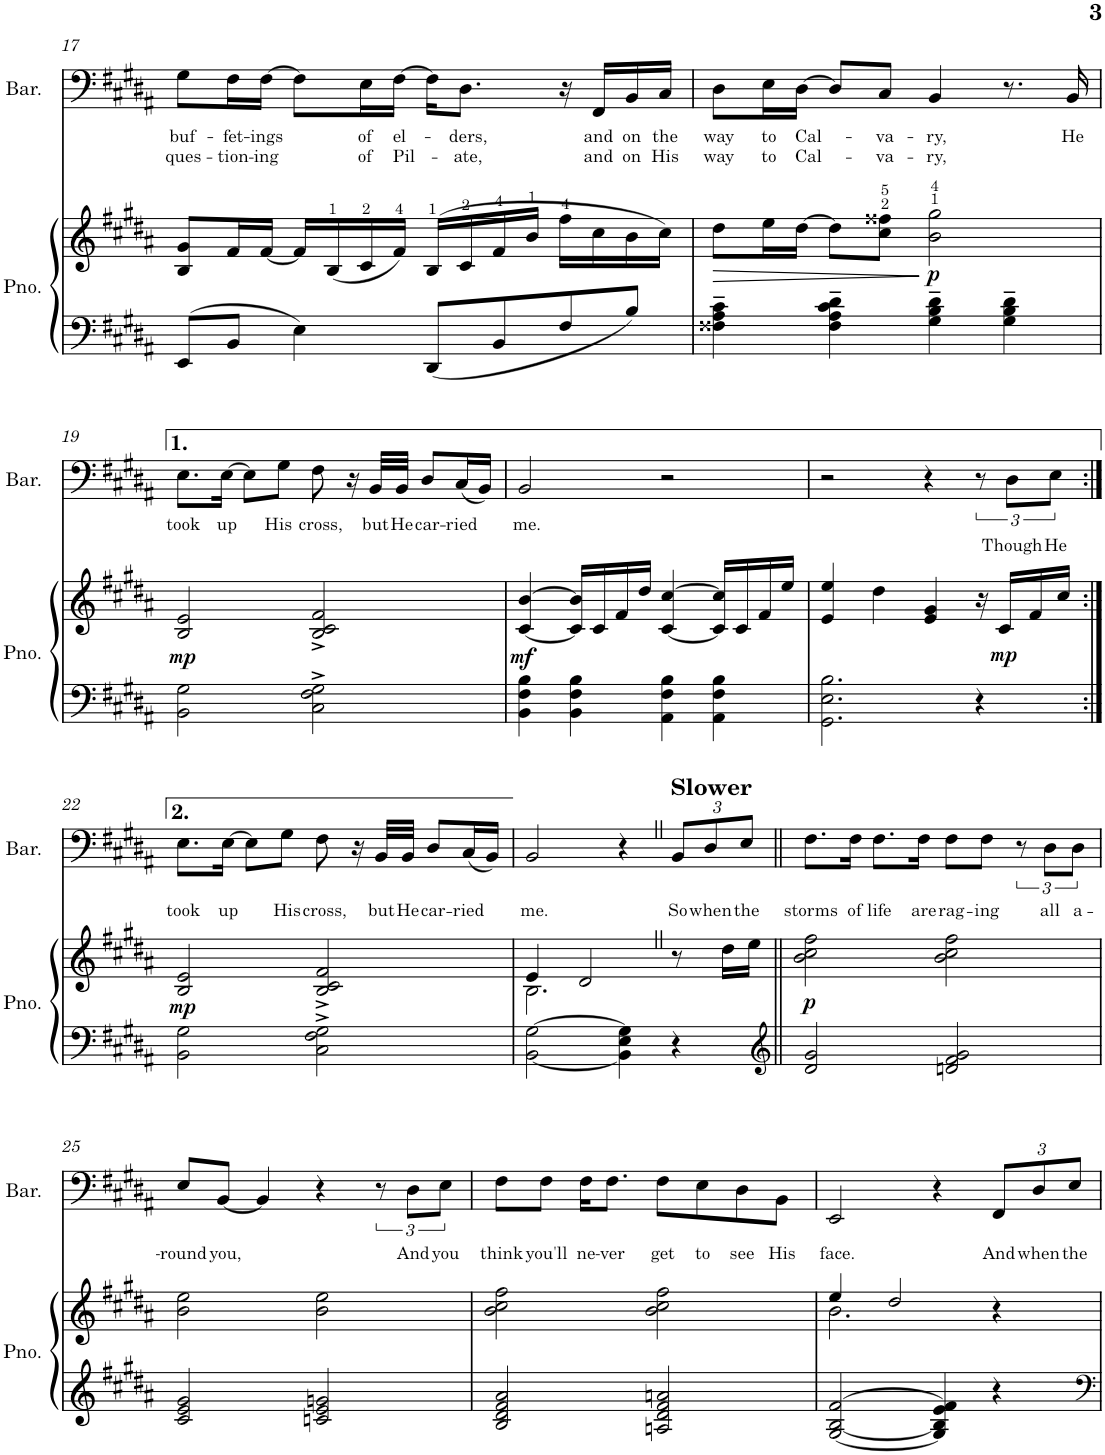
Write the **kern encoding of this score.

**kern	**kern	**dynam	**kern	**text	**text
*part2	*part2	*part2	*part1	*part1	*part1
*staff3	*staff2	*staff2/3	*staff1	*staff1	*staff1
*I"Piano	*	*	*I"Baritone	*	*
*I'Pno.	*	*	*I'Bar.	*	*
!!LO:PB:g=z
*clefF4	*clefG2	*	*clefF4	*	*
*k[f#c#g#d#a#]	*k[f#c#g#d#a#]	*	*k[f#c#g#d#a#]	*	*
*M4/4	*M4/4	*	*M4/4	*	*
=17	=17	=17	=17	=17	=17
!	!	!	!	!LO:LY:b	!LO:LY:b
8EE/L	8B/ 8g#/L	.	8G#\L	buf-	ques-
!	!	!	!	!LO:LY:b	!LO:LY:b
8BB/J	16f#/L	.	16F#\L	-fet-	-tion-
!	!	!	!	!LO:LY:b	!LO:LY:b
.	[16f#/JJ	.	[16F#\JJ	-ings	-ing
4E\	16f#/LL]	.	8F#\L]	.	.
.	(16B/	.	.	.	.
!	!	!	!	!LO:LY:b	!LO:LY:b
.	16c#/	.	16E\L	of	of
!	!	!	!	!LO:LY:b	!LO:LY:b
.	16f#/JJ)	.	[16F#\JJ	el-	Pil-
8DD#/L	(16B/LL	.	16F#\KL]	.	.
!	!	!	!	!LO:LY:b	!LO:LY:b
.	16c#/	.	8.D#\J	-ders,	-ate,
8BB/	16f#/	.	.	.	.
.	16b/JJ	.	.	.	.
8F#/	16ff#\LL	.	16r	.	.
!	!	!	!	!LO:LY:b	!LO:LY:b
.	16cc#\	.	16FF#/LL	and	and
!	!	!	!	!LO:LY:b	!LO:LY:b
8B/J	16b\	.	16BB/	on	on
!	!	!	!	!LO:LY:b	!LO:LY:b
.	16cc#\JJ)	.	16C#/JJ	the	His
=18	=18	=18	=18	=18	=18
!	!	!LO:HP:b	!	!LO:LY:b	!LO:LY:b
4F##X\~ 4A#\~ 4c#\~	8dd#\L	>	8D#\L	way	way
!	!	!	!	!LO:LY:b	!LO:LY:b
.	16ee\L	.	16E\L	to	to
!	!	!	!	!LO:LY:b	!LO:LY:b
.	[16dd#\JJ	.	[16D#\JJ	Cal-	Cal-
4F##\~ 4A#\~ 4c#\~ 4d#\~	8dd#\L]	.	8D#/L]	.	.
!	!	!	!	!LO:LY:b	!LO:LY:b
.	8cc#\ 8ff##X\J	.	8C#/J	-va-	-va-
!	!	!LO:DY:n=1:b	!	!LO:LY:b	!LO:LY:b
4G#\~ 4B\~ 4d#\~	2b\ 2gg#\	] p	4BB/	-ry,	-ry,
4G#\~ 4B\~ 4d#\~	.	.	8.r	.	.
!	!	!	!	!LO:LY:b	!
.	.	.	16BB/	He	.
!!LO:LB:g=z
=19	=19	=19	=19	=19	=19
!	!	!LO:DY:b	!	!LO:LY:b	!
2BB\ 2G#\	2B/ 2e/	mp	8.E\L	took	.
!	!	!	!	!LO:LY:b	!
.	.	.	[16E\Jk	up	.
.	.	.	8E\L]	.	.
!	!	!	!	!LO:LY:b	!
.	.	.	8G#\J	His	.
!	!	!	!	!LO:LY:b	!
2C#\^ 2F#\^ 2G#\^	2B/^ 2c#/^ 2f#/^	.	8F#\	cross,	.
.	.	.	16r	.	.
!	!	!	!	!LO:LY:b	!
.	.	.	32BB/LLL	but	.
!	!	!	!	!LO:LY:b	!
.	.	.	32BB/JJJ	He	.
!	!	!	!	!LO:LY:b	!
.	.	.	8D#/L	car-	.
!	!	!	!	!LO:LY:b	!
.	.	.	(16C#/L	-ried	.
.	.	.	16BB/JJ)	.	.
=20	=20	=20	=20	=20	=20
!	!	!LO:DY:b	!	!LO:LY:b	!
4BB\ 4F#\ 4B\	[4c#/ [4b/	mf	2BB/	me.	.
4BB\ 4F#\ 4B\	16c#/] 16b/]LL	.	.	.	.
.	16c#/	.	.	.	.
.	16f#/	.	.	.	.
.	16dd#/JJ	.	.	.	.
4AA#\ 4F#\ 4B\	[4c#/ [4cc#/	.	2r	.	.
4AA#\ 4F#\ 4B\	16c#/] 16cc#/]LL	.	.	.	.
.	16c#/	.	.	.	.
.	16f#/	.	.	.	.
.	16ee/JJ	.	.	.	.
=21	=21	=21	=21	=21	=21
2.GG#\ 2.E\ 2.B\	4e/ 4ee/	.	2r	.	.
.	4dd#\	.	.	.	.
.	4e/ 4g#/	.	4r	.	.
4r	16r	.	12r	.	.
!	!	!LO:DY:b	!	!	!
.	16c#/LL	mp	.	.	.
!	!	!	!	!	!LO:LY:b
.	.	.	12D#\L	.	Though
.	16f#/	.	.	.	.
!	!	!	!	!	!LO:LY:b
.	.	.	12E\J	.	He
.	16cc#/JJ	.	.	.	.
!!LO:LB:g=z
=22:|!	=22:|!	=22:|!	=22:|!	=22:|!	=22:|!
!	!	!LO:DY:b	!	!LO:LY:b	!
2BB\ 2G#\	2B/ 2e/	mp	8.E\L	took	.
!	!	!	!	!LO:LY:b	!
.	.	.	[16E\Jk	up	.
.	.	.	8E\L]	.	.
!	!	!	!	!LO:LY:b	!
.	.	.	8G#\J	His	.
!	!	!	!	!LO:LY:b	!
2C#\^ 2F#\^ 2G#\^	2B/^ 2c#/^ 2f#/^	.	8F#\	cross,	.
.	.	.	16r	.	.
!	!	!	!	!LO:LY:b	!
.	.	.	32BB/LLL	but	.
!	!	!	!	!LO:LY:b	!
.	.	.	32BB/JJJ	He	.
!	!	!	!	!LO:LY:b	!
.	.	.	8D#/L	car-	.
!	!	!	!	!LO:LY:b	!
.	.	.	(16C#/L	-ried	.
.	.	.	16BB/JJ)	.	.
=23	=23	=23	=23	=23	=23
*	*^	*	*	*	*
!	!	!	!	!	!LO:LY:b	!
[2BB\ [2G#\	4e/	2.B\	.	2BB/	me.	.
.	2d#Z/	.	.	.	.	.
4BB\] 4E\ 4G#\]	.	.	.	4r	.	.
*	*	*	*	*Xbrackettup	*	*
!	!	!	!	!LO:TX:a:B:t=Slower	!	!
!	!	!	!	!	!LO:LY:b	!
4r	8r	4ryy	.	12BB/L	So	.
!	!	!	!	!	!LO:LY:b	!
.	.	.	.	12D#/	when	.
.	16dd#\LL	.	.	.	.	.
!	!	!	!	!	!LO:LY:b	!
.	.	.	.	12E/J	the	.
.	16ee\JJ	.	.	.	.	.
*	*v	*v	*	*	*	*
=24||	=24||	=24||	=24||	=24||	=24||
*clefG2	*	*	*	*	*
!	!	!LO:DY:b	!	!LO:LY:b	!
2d#/ 2g#/	2b\ 2cc#\ 2ff#\	p	8.F#\L	storms	.
!	!	!	!	!LO:LY:b	!
.	.	.	16F#\Jk	of	.
!	!	!	!	!LO:LY:b	!
.	.	.	8.F#\L	life	.
!	!	!	!	!LO:LY:b	!
.	.	.	16F#\Jk	are	.
!	!	!	!	!LO:LY:b	!
2dn/ 2f#/ 2g#/	2b\ 2cc#\ 2ff#\	.	8F#\L	rag-	.
!	!	!	!	!LO:LY:b	!
.	.	.	8F#\J	-ing	.
*	*	*	*brackettup	*	*
.	.	.	12r	.	.
!	!	!	!	!LO:LY:b	!
.	.	.	12D#\L	all	.
!	!	!	!	!LO:LY:b	!
.	.	.	12D#\J	a-	.
!!LO:LB:g=z
=25	=25	=25	=25	=25	=25
!	!	!	!	!LO:LY:b	!
2c#/ 2e/ 2g#/	2b\ 2ee\	.	8E/L	-round	.
!	!	!	!	!LO:LY:b	!
.	.	.	[8BB/J	you,	.
.	.	.	4BB/]	.	.
2cn/ 2e/ 2gn/	2b\ 2ee\	.	4r	.	.
.	.	.	12r	.	.
!	!	!	!	!LO:LY:b	!
.	.	.	12D#\L	And	.
!	!	!	!	!LO:LY:b	!
.	.	.	12E\J	you	.
=26	=26	=26	=26	=26	=26
!	!	!	!	!LO:LY:b	!
2B/ 2d#/ 2f#/ 2a#/	2b\ 2cc#\ 2ff#\	.	8F#\L	think	.
!	!	!	!	!LO:LY:b	!
.	.	.	8F#\J	you'll	.
!	!	!	!	!LO:LY:b	!
.	.	.	16F#\KL	ne-	.
!	!	!	!	!LO:LY:b	!
.	.	.	8.F#\J	-ver	.
!	!	!	!	!LO:LY:b	!
2An/ 2d#/ 2f#/ 2an/	2b\ 2cc#\ 2ff#\	.	8F#\L	get	.
!	!	!	!	!LO:LY:b	!
.	.	.	8E\	to	.
!	!	!	!	!LO:LY:b	!
.	.	.	8D#\	see	.
!	!	!	!	!LO:LY:b	!
.	.	.	8BB\J	His	.
=27	=27	=27	=27	=27	=27
*	*^	*	*	*	*
!	!	!	!	!	!LO:LY:b	!
[2G#/ [2B/ [2f#/	4ee/	2.b\	.	2EE/	face.	.
.	2dd#/	.	.	.	.	.
4G#/] 4B/] 4e/ 4f#/]	.	.	.	4r	.	.
*	*	*	*	*Xbrackettup	*	*
!	!	!	!	!	!LO:LY:b	!
4r	4r	4ryy	.	12FF#/L	And	.
!	!	!	!	!	!LO:LY:b	!
.	.	.	.	12D#/	when	.
!	!	!	!	!	!LO:LY:b	!
.	.	.	.	12E/J	the	.
*	*v	*v	*	*	*	*
=	=	=	=	=	=
*-	*-	*-	*-	*-	*-
